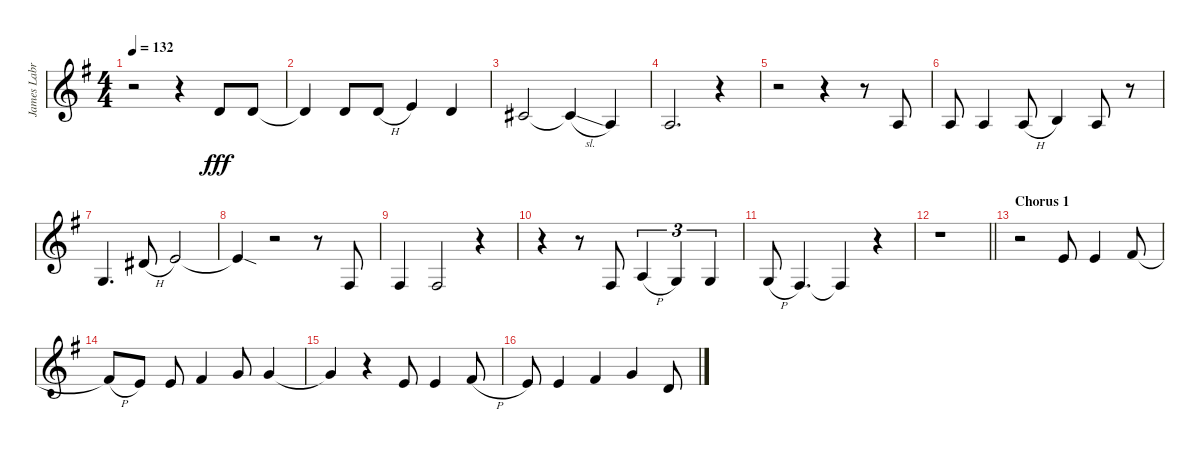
\track ("James Labrie" "James Labr") {instrument voiceoohs}
\staff {score}
\tuning (E4 B3 G3 D3 A2 E2) {hide}
\ts (4 4)
\tempo 132
\clef g2
\ks eminor
r.2{dy fff} r.4 3.2.8 3.2.8 |
3.2{t}.4 3.2.8 3.2{h}.8 5.2.4 3.2.4 |
6.3.2 6.3{sl t}.4 2.3.4 |
2.3.2{d} r.4 |
r.2 r.4 r.8 2.3.8 |
2.3.8 2.3.4 2.3{h}.8 4.3.4 2.3.8 r.8 |
0.3.4{d} 4.2{h}.8 5.2.2 |
5.2{sod t}.4 r.2 r.8 4.4.8 |
4.4.4 4.4.2 r.4 |
r.4 r.8 4.4.8 2.3{h}.4{tu (3 2)} 0.3.4{tu (3 2)} 0.3.4{tu (3 2)} |
5.4{h}.8 4.4.4{d} 4.4{t}.4 r.4 |
\barLineRight lightlight
r.1 |
\section ("" "Chorus 1")
r.2 0.1.8 0.1.4 2.1.8 |
2.1{h t}.8 0.1.8 0.1.8 2.1.4 3.1.8 3.1.4 |
3.1{t}.4 r.4 0.1.8 0.1.4 2.1{h}.8 |
0.1.8 0.1.4 2.1.4 3.1.4 3.2.8
